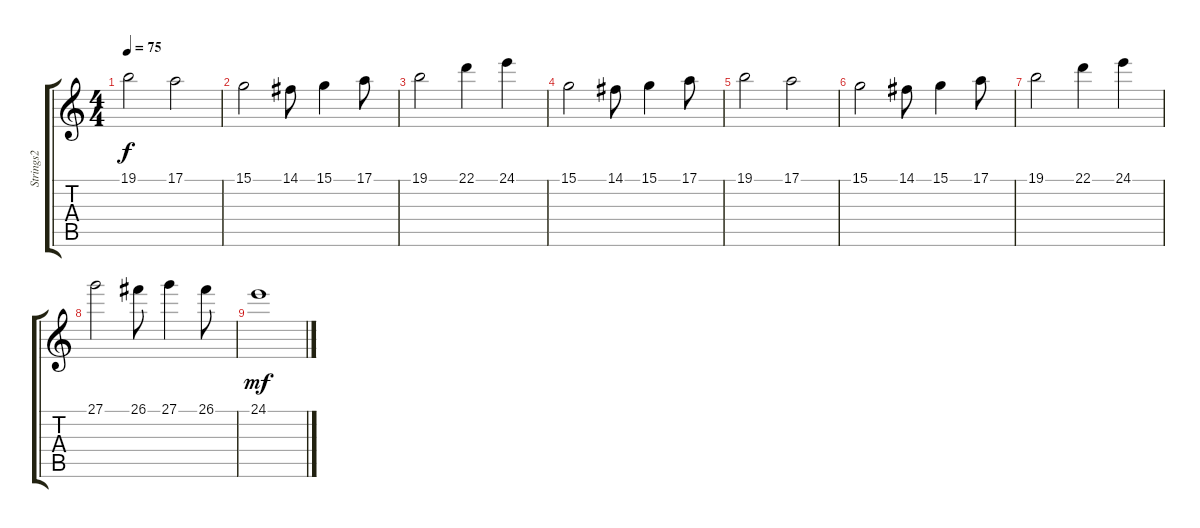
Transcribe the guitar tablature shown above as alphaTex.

\track ("Strings2" "Strings2") {instrument violin}
\staff {score tabs}
\tuning (E4 B3 G3 D3 A2 E2) {hide}
\ts (4 4)
\tempo 75
\clef g2
\ks c
19.1.2{dy f volume 5 instrument violin} 17.1.2 |
15.1.2 14.1.8 15.1.4 17.1.8 |
19.1.2 22.1.4 24.1.4 |
15.1.2 14.1.8 15.1.4 17.1.8 |
19.1.2 17.1.2 |
15.1.2 14.1.8 15.1.4 17.1.8 |
19.1.2 22.1.4 24.1.4 |
27.1.2 26.1.8 27.1.4 26.1.8 |
24.1.1{dy mf volume 0}
